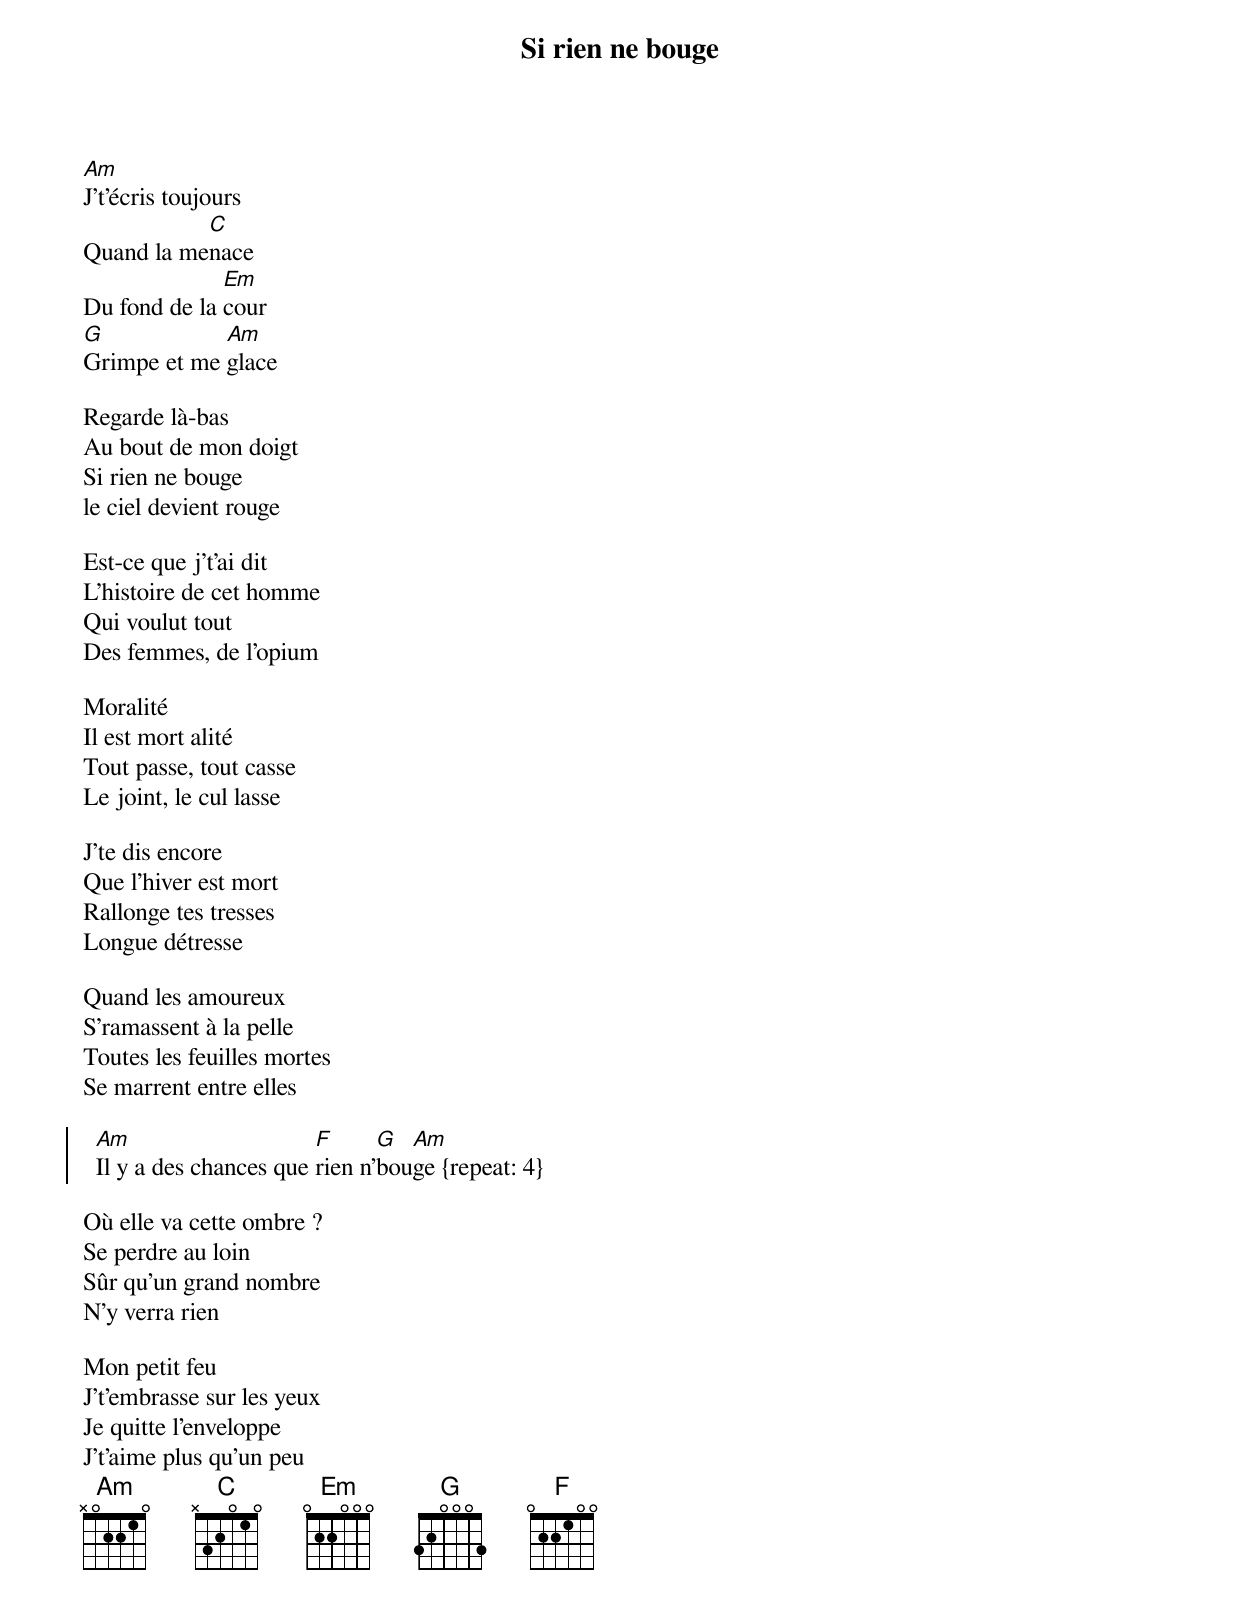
{title: Si rien ne bouge}
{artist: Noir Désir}
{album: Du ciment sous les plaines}
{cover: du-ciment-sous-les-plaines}
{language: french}
{columns: 2}
{define: Am frets X 0 2 2 1 0}
{define: C frets X 3 2 0 1 0}
{define: Em frets 0 2 2 0 0 0}
{define: G frets 3 2 0 0 0 3}
{define: F base-fret 1 frets 0 2 2 1 0 0}

[Am]J't'écris toujours
Quand la me[C]nace
Du fond de la [Em]cour
[G]Grimpe et me [Am]glace

Regarde là-bas
Au bout de mon doigt
Si rien ne bouge
le ciel devient rouge

Est-ce que j't'ai dit
L'histoire de cet homme
Qui voulut tout
Des femmes, de l'opium

Moralité
Il est mort alité
Tout passe, tout casse
Le joint, le cul lasse

J'te dis encore
Que l'hiver est mort
Rallonge tes tresses
Longue détresse

Quand les amoureux
S'ramassent à la pelle
Toutes les feuilles mortes
Se marrent entre elles

{start_of_chorus}
  [Am]Il y a des chances que [F]rien n'[G]bou[Am]ge {repeat: 4}
{end_of_chorus}

Où elle va cette ombre ?
Se perdre au loin
Sûr qu'un grand nombre
N'y verra rien

Mon petit feu
J't'embrasse sur les yeux
Je quitte l'enveloppe
J't'aime plus qu'un peu
